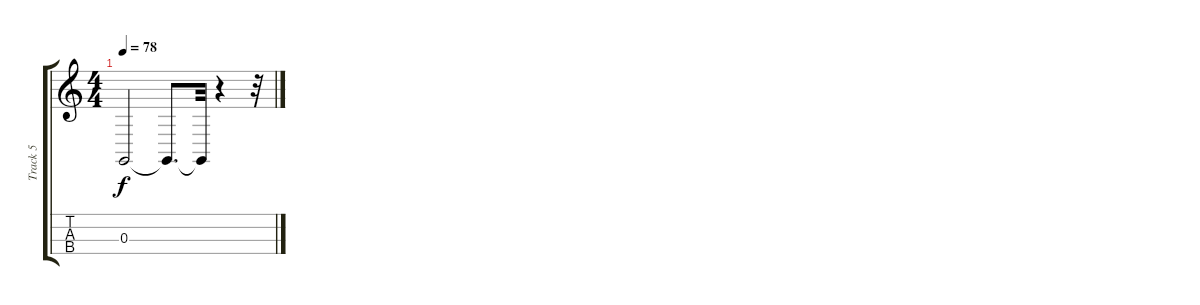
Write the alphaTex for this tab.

\track ("Track 5" "Track 5") {instrument cello}
\staff {score tabs}
\tuning (A3 D3 G2 C2) {hide}
\ts (4 4)
\tempo 78
\clef g2
\ks c
0.3{t}.2{dy f} 0.3{t}.8{d} 0.3{t}.32 r.4 r.32
